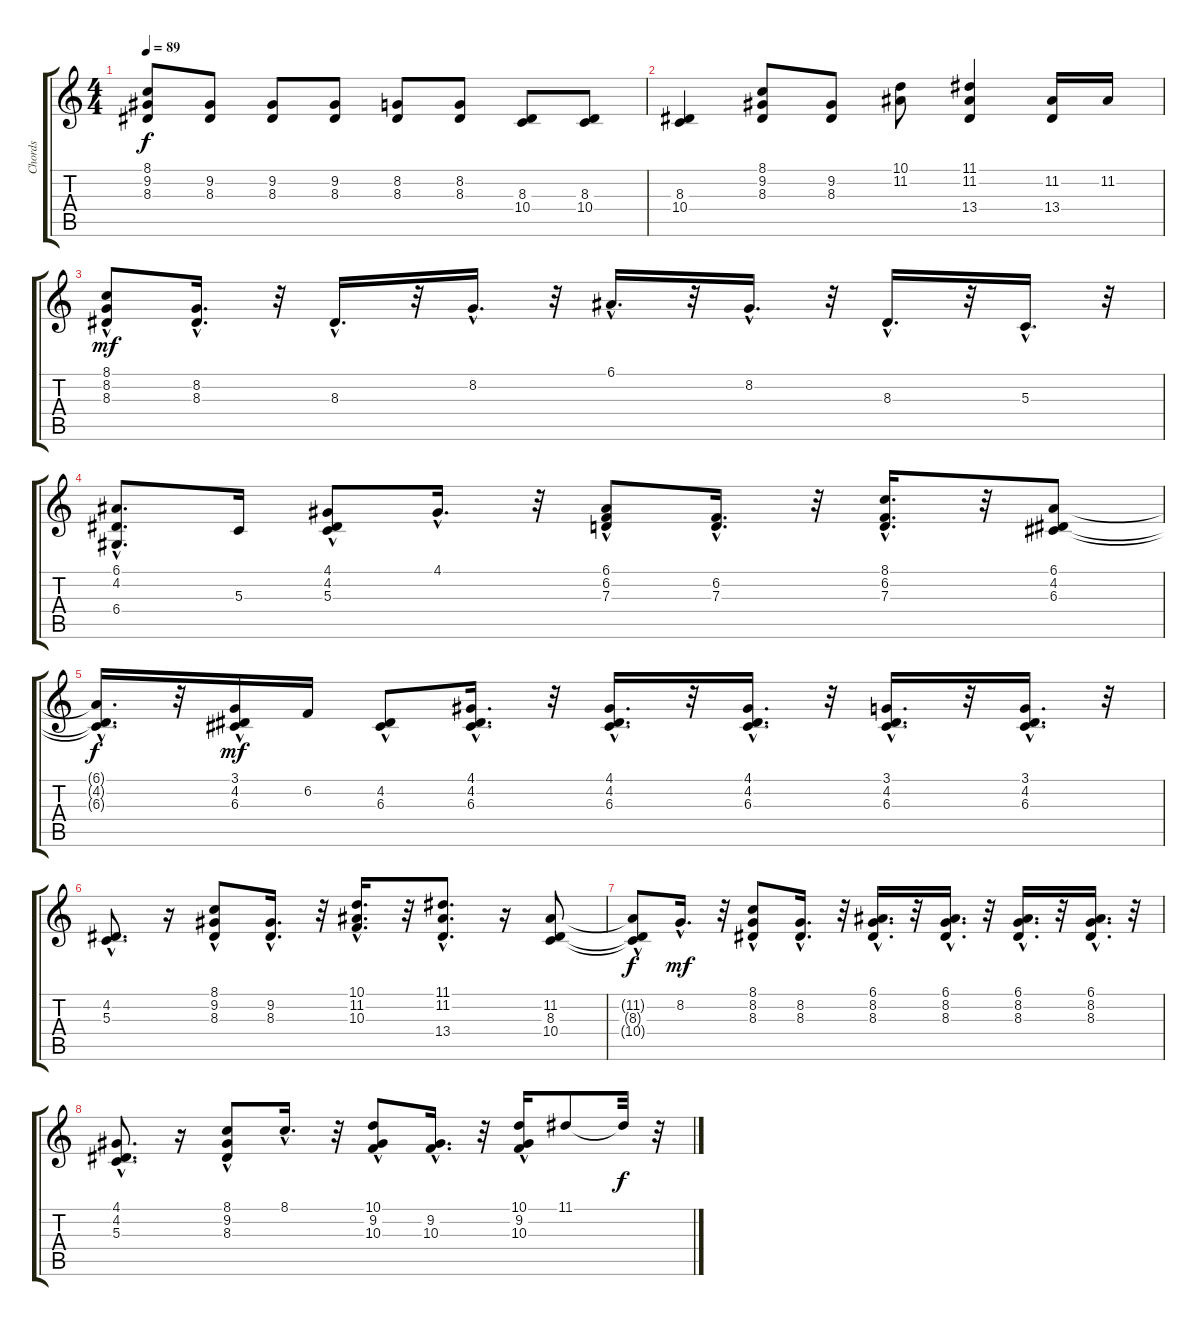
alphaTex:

\track ("Chords" "Chords") {instrument tangoaccordion}
\staff {score tabs}
\tuning (E4 B3 G3 D3 A2 E2) {hide}
\ts (4 4)
\tempo 89
\clef g2
\ks c
(8.1{t} 9.2{t} 8.3{t}).8{dy f} (9.2 8.3).8 (9.2 8.3).8 (9.2 8.3).8 (8.2 8.3).8 (8.2 8.3).8 (8.3 10.4).8 (8.3 10.4).8 |
(8.3 10.4).4 (8.1 9.2 8.3).8 (9.2 8.3).8 (10.1 11.2).8 (11.1 11.2 13.4).4 (11.2 13.4).16 11.2.16 |
(8.1{hac} 8.2{hac} 8.3{hac}).8{dy mf} (8.2{hac} 8.3{hac}).16{d} r.32 8.3{hac}.16{d} r.32 8.2{hac}.16{d} r.32 6.1{hac}.16{d} r.32 8.2{hac}.16{d} r.32 8.3{hac}.16{d} r.32 5.3{hac}.16{d} r.32 |
(6.1{hac} 4.2 6.4{hac}).8{d} 5.3.16 (4.1{hac} 4.2{hac} 5.3{hac}).8 4.1{hac}.16{d} r.32 (6.1{hac} 6.2{hac} 7.3{hac}).8 (6.2{hac} 7.3{hac}).16{d} r.32 (8.1{hac} 6.2{hac} 7.3{hac}).16{d} r.32 (6.1 4.2 6.3).8 |
(6.1{hac t} 4.2{hac t} 6.3{hac t}).16{d dy f} r.32 (3.1 4.2{hac} 6.3{hac}).16{dy mf} 6.2.16 (4.2 6.3{hac}).8 (4.1{hac} 4.2{hac} 6.3{hac}).16{d} r.32 (4.1{hac} 4.2{hac} 6.3{hac}).16{d} r.32 (4.1{hac} 4.2{hac} 6.3{hac}).16{d} r.32 (3.1{hac} 4.2{hac} 6.3{hac}).16{d} r.32 (3.1{hac} 4.2{hac} 6.3{hac}).16{d} r.32 |
(4.2{hac} 5.3{hac}).8{d} r.16 (8.1{hac} 9.2{hac} 8.3{hac}).8 (9.2{hac} 8.3{hac}).16{d} r.32 (10.1{hac} 11.2{hac} 10.3{hac}).16{d} r.32 (11.1{hac} 11.2{hac} 13.4{hac}).8{d} r.16 (11.2 8.3 10.4).8 |
(11.2{hac t} 8.3{hac t} 10.4{hac t}).8{dy f} 8.2{hac}.16{d dy mf} r.32 (8.1 8.2{hac} 8.3{hac}).8 (8.2{hac} 8.3{hac}).16{d} r.32 (6.1{hac} 8.2{hac} 8.3{hac}).16{d} r.32 (6.1{hac} 8.2{hac} 8.3{hac}).16{d} r.32 (6.1{hac} 8.2{hac} 8.3{hac}).16{d} r.32 (6.1{hac} 8.2{hac} 8.3{hac}).16{d} r.32 |
(4.1{hac} 4.2{hac} 5.3{hac}).8{d} r.16 (8.1{hac} 9.2{hac} 8.3{hac}).8 8.1{hac}.16{d} r.32 (10.1{hac} 9.2{hac} 10.3{hac}).8 (9.2{hac} 10.3{hac}).16{d} r.32 (10.1 9.2{hac} 10.3{hac}).16 11.1.8 11.1{t}.32{dy f} r.32
